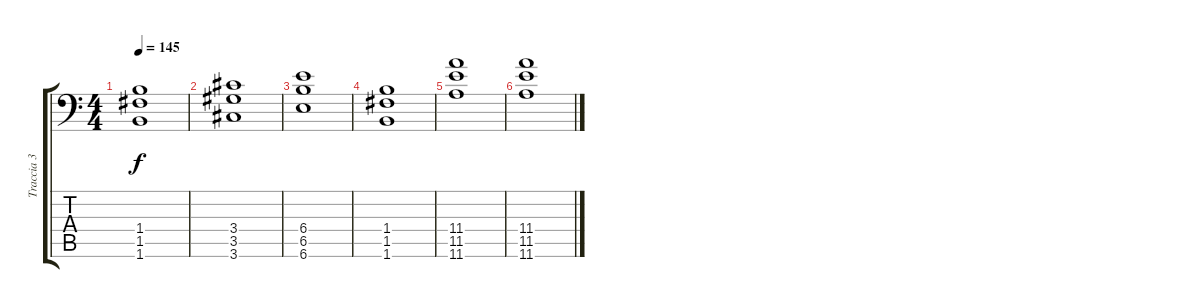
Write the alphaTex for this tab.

\track ("Traccia 3" "Traccia 3") {instrument distortionguitar}
\staff {score tabs}
\tuning (C4 G3 Eb3 Bb2 F2 Bb1) {hide}
\ts (4 4)
\tempo 145
\clef f4
\ks c
(1.4 1.5 1.6).1{dy f} |
(3.4 3.5 3.6).1 |
(6.4 6.5 6.6).1 |
(1.4 1.5 1.6).1 |
(11.4 11.5 11.6).1 |
(11.4 11.5 11.6).1
